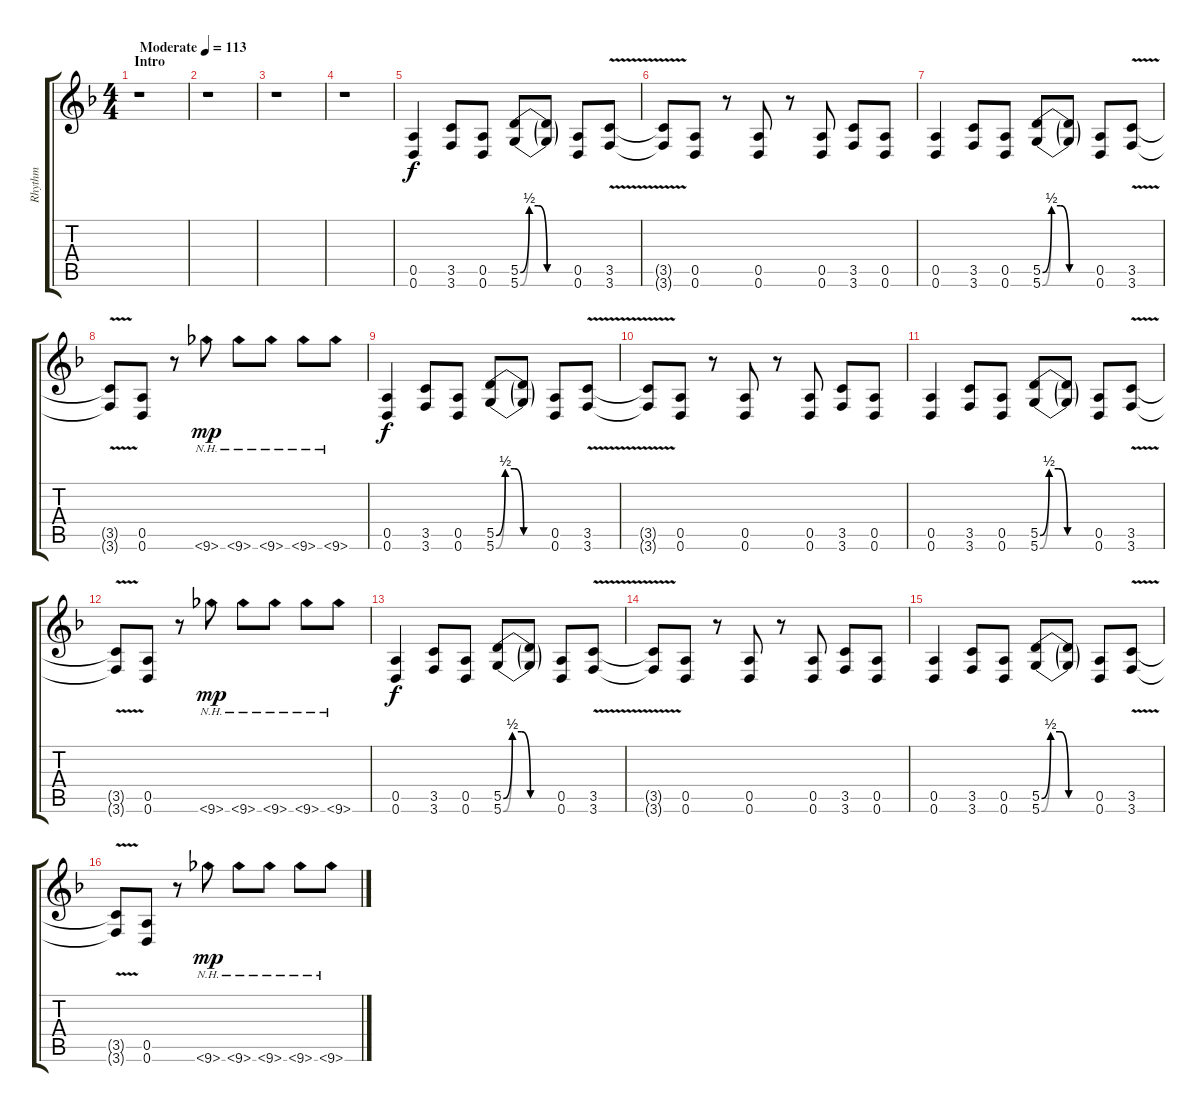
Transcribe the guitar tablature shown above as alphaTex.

\track ("Rhythm" "Rhythm") {instrument overdrivenguitar}
\staff {score tabs}
\tuning (E4 B3 G3 D3 A2 D2) {hide}
\ts (4 4)
\section ("" "Intro")
\tempo (113 "Moderate")
\clef g2
\ks dminor
r.1{dy f instrument overdrivenguitar} |
r.1 |
r.1 |
r.1 |
(0.5 0.6).4 (3.5 3.6).8 (0.5 0.6).8 (5.5{be (custom 0 0 10 2 20 2 30 0 60 0)} 5.6{be (custom 0 0 10 2 20 2 30 0 60 0)}).8 (5.5{t} 5.6{t}).8 (0.5 0.6).8 (3.5{v} 3.6{v}).8 |
(3.5{t} 3.6{t}).8 (0.5 0.6).8 r.8 (0.5 0.6).8 r.8 (0.5 0.6).8 (3.5 3.6).8 (0.5 0.6).8 |
(0.5 0.6).4 (3.5 3.6).8 (0.5 0.6).8 (5.5{be (custom 0 0 10 2 20 2 30 0 60 0)} 5.6{be (custom 0 0 10 2 20 2 30 0 60 0)}).8 (5.5{t} 5.6{t}).8 (0.5 0.6).8 (3.5{v} 3.6{v}).8 |
(3.5{t} 3.6{t}).8 (0.5 0.6).8 r.8 9.6{nh}.8{dy mp} 9.6{nh}.8 9.6{nh}.8 9.6{nh}.8 9.6{nh}.8 |
(0.5 0.6).4{dy f} (3.5 3.6).8 (0.5 0.6).8 (5.5{be (custom 0 0 10 2 20 2 30 0 60 0)} 5.6{be (custom 0 0 10 2 20 2 30 0 60 0)}).8 (5.5{t} 5.6{t}).8 (0.5 0.6).8 (3.5{v} 3.6{v}).8 |
(3.5{t} 3.6{t}).8 (0.5 0.6).8 r.8 (0.5 0.6).8 r.8 (0.5 0.6).8 (3.5 3.6).8 (0.5 0.6).8 |
(0.5 0.6).4 (3.5 3.6).8 (0.5 0.6).8 (5.5{be (custom 0 0 10 2 20 2 30 0 60 0)} 5.6{be (custom 0 0 10 2 20 2 30 0 60 0)}).8 (5.5{t} 5.6{t}).8 (0.5 0.6).8 (3.5{v} 3.6{v}).8 |
(3.5{t} 3.6{t}).8 (0.5 0.6).8 r.8 9.6{nh}.8{dy mp} 9.6{nh}.8 9.6{nh}.8 9.6{nh}.8 9.6{nh}.8 |
(0.5 0.6).4{dy f} (3.5 3.6).8 (0.5 0.6).8 (5.5{be (custom 0 0 10 2 20 2 30 0 60 0)} 5.6{be (custom 0 0 10 2 20 2 30 0 60 0)}).8 (5.5{t} 5.6{t}).8 (0.5 0.6).8 (3.5{v} 3.6{v}).8 |
(3.5{t} 3.6{t}).8 (0.5 0.6).8 r.8 (0.5 0.6).8 r.8 (0.5 0.6).8 (3.5 3.6).8 (0.5 0.6).8 |
(0.5 0.6).4 (3.5 3.6).8 (0.5 0.6).8 (5.5{be (custom 0 0 10 2 20 2 30 0 60 0)} 5.6{be (custom 0 0 10 2 20 2 30 0 60 0)}).8 (5.5{t} 5.6{t}).8 (0.5 0.6).8 (3.5{v} 3.6{v}).8 |
(3.5{t} 3.6{t}).8 (0.5 0.6).8 r.8 9.6{nh}.8{dy mp} 9.6{nh}.8 9.6{nh}.8 9.6{nh}.8 9.6{nh}.8
